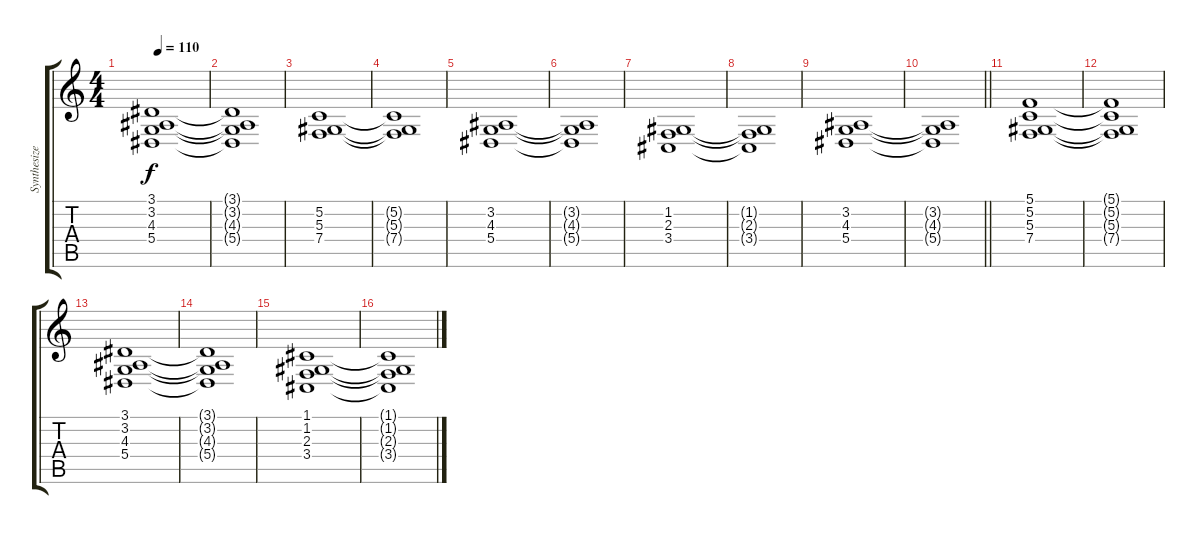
\track ("Synthesizer 1" "Synthesize") {instrument fx7echoes}
\staff {score tabs}
\tuning (C4 G3 Eb3 Bb2 F2 C2) {hide}
\ts (4 4)
\tempo 110
\clef g2
\ks c
(3.1 3.2 4.3 5.4).1{dy f} |
(3.1{t} 3.2{t} 4.3{t} 5.4{t}).1 |
(5.2 5.3 7.4).1 |
(5.2{t} 5.3{t} 7.4{t}).1 |
(3.2 4.3 5.4).1 |
(3.2{t} 4.3{t} 5.4{t}).1 |
(1.2 2.3 3.4).1 |
(1.2{t} 2.3{t} 3.4{t}).1 |
(3.2 4.3 5.4).1 |
\barLineRight lightlight
(3.2{t} 4.3{t} 5.4{t}).1 |
(5.1 5.2 5.3 7.4).1 |
(5.1{t} 5.2{t} 5.3{t} 7.4{t}).1 |
(3.1 3.2 4.3 5.4).1 |
(3.1{t} 3.2{t} 4.3{t} 5.4{t}).1 |
(1.1 1.2 2.3 3.4).1 |
(1.1{t} 1.2{t} 2.3{t} 3.4{t}).1
